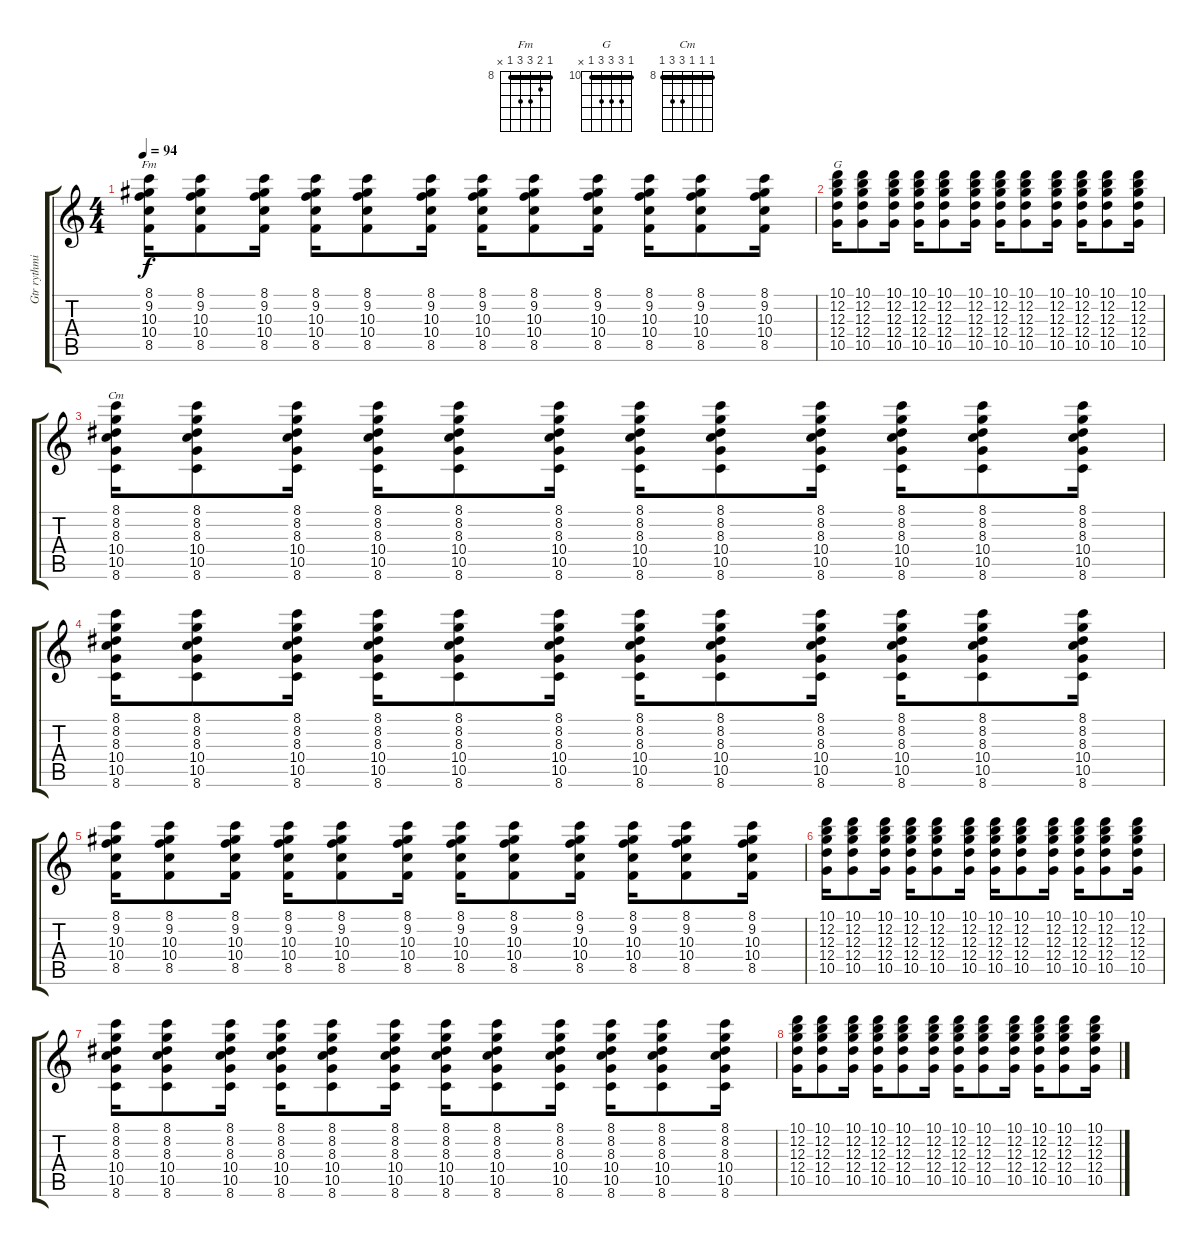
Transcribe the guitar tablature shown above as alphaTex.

\track ("Gtr rythmique" "Gtr rythmi") {instrument acousticguitarsteel}
\staff {score tabs}
\tuning (E4 B3 G3 D3 A2 E2) {hide}
\chord ("Fm" 8 9 10 10 8 x) {firstfret 8 barre 8}
\chord ("G" 10 12 12 12 10 x) {firstfret 10 barre 10}
\chord ("Cm" 8 8 8 10 10 8) {firstfret 8 barre 8}
\ts (4 4)
\tempo 94
\clef g2
\ks c
(8.1 9.2 10.3 10.4 8.5).16{ch "Fm" dy f} (8.1 9.2 10.3 10.4 8.5).8 (8.1 9.2 10.3 10.4 8.5).16 (8.1 9.2 10.3 10.4 8.5).16 (8.1 9.2 10.3 10.4 8.5).8 (8.1 9.2 10.3 10.4 8.5).16 (8.1 9.2 10.3 10.4 8.5).16 (8.1 9.2 10.3 10.4 8.5).8 (8.1 9.2 10.3 10.4 8.5).16 (8.1 9.2 10.3 10.4 8.5).16 (8.1 9.2 10.3 10.4 8.5).8 (8.1 9.2 10.3 10.4 8.5).16 |
(10.1 12.2 12.3 12.4 10.5).16{ch "G"} (10.1 12.2 12.3 12.4 10.5).8 (10.1 12.2 12.3 12.4 10.5).16 (10.1 12.2 12.3 12.4 10.5).16 (10.1 12.2 12.3 12.4 10.5).8 (10.1 12.2 12.3 12.4 10.5).16 (10.1 12.2 12.3 12.4 10.5).16 (10.1 12.2 12.3 12.4 10.5).8 (10.1 12.2 12.3 12.4 10.5).16 (10.1 12.2 12.3 12.4 10.5).16 (10.1 12.2 12.3 12.4 10.5).8 (10.1 12.2 12.3 12.4 10.5).16 |
(8.1 8.2 8.3 10.4 10.5 8.6).16{ch "Cm"} (8.1 8.2 8.3 10.4 10.5 8.6).8 (8.1 8.2 8.3 10.4 10.5 8.6).16 (8.1 8.2 8.3 10.4 10.5 8.6).16 (8.1 8.2 8.3 10.4 10.5 8.6).8 (8.1 8.2 8.3 10.4 10.5 8.6).16 (8.1 8.2 8.3 10.4 10.5 8.6).16 (8.1 8.2 8.3 10.4 10.5 8.6).8 (8.1 8.2 8.3 10.4 10.5 8.6).16 (8.1 8.2 8.3 10.4 10.5 8.6).16 (8.1 8.2 8.3 10.4 10.5 8.6).8 (8.1 8.2 8.3 10.4 10.5 8.6).16 |
(8.1 8.2 8.3 10.4 10.5 8.6).16 (8.1 8.2 8.3 10.4 10.5 8.6).8 (8.1 8.2 8.3 10.4 10.5 8.6).16 (8.1 8.2 8.3 10.4 10.5 8.6).16 (8.1 8.2 8.3 10.4 10.5 8.6).8 (8.1 8.2 8.3 10.4 10.5 8.6).16 (8.1 8.2 8.3 10.4 10.5 8.6).16 (8.1 8.2 8.3 10.4 10.5 8.6).8 (8.1 8.2 8.3 10.4 10.5 8.6).16 (8.1 8.2 8.3 10.4 10.5 8.6).16 (8.1 8.2 8.3 10.4 10.5 8.6).8 (8.1 8.2 8.3 10.4 10.5 8.6).16 |
(8.1 9.2 10.3 10.4 8.5).16 (8.1 9.2 10.3 10.4 8.5).8 (8.1 9.2 10.3 10.4 8.5).16 (8.1 9.2 10.3 10.4 8.5).16 (8.1 9.2 10.3 10.4 8.5).8 (8.1 9.2 10.3 10.4 8.5).16 (8.1 9.2 10.3 10.4 8.5).16 (8.1 9.2 10.3 10.4 8.5).8 (8.1 9.2 10.3 10.4 8.5).16 (8.1 9.2 10.3 10.4 8.5).16 (8.1 9.2 10.3 10.4 8.5).8 (8.1 9.2 10.3 10.4 8.5).16 |
(10.1 12.2 12.3 12.4 10.5).16 (10.1 12.2 12.3 12.4 10.5).8 (10.1 12.2 12.3 12.4 10.5).16 (10.1 12.2 12.3 12.4 10.5).16 (10.1 12.2 12.3 12.4 10.5).8 (10.1 12.2 12.3 12.4 10.5).16 (10.1 12.2 12.3 12.4 10.5).16 (10.1 12.2 12.3 12.4 10.5).8 (10.1 12.2 12.3 12.4 10.5).16 (10.1 12.2 12.3 12.4 10.5).16 (10.1 12.2 12.3 12.4 10.5).8 (10.1 12.2 12.3 12.4 10.5).16 |
(8.1 8.2 8.3 10.4 10.5 8.6).16 (8.1 8.2 8.3 10.4 10.5 8.6).8 (8.1 8.2 8.3 10.4 10.5 8.6).16 (8.1 8.2 8.3 10.4 10.5 8.6).16 (8.1 8.2 8.3 10.4 10.5 8.6).8 (8.1 8.2 8.3 10.4 10.5 8.6).16 (8.1 8.2 8.3 10.4 10.5 8.6).16 (8.1 8.2 8.3 10.4 10.5 8.6).8 (8.1 8.2 8.3 10.4 10.5 8.6).16 (8.1 8.2 8.3 10.4 10.5 8.6).16 (8.1 8.2 8.3 10.4 10.5 8.6).8 (8.1 8.2 8.3 10.4 10.5 8.6).16 |
(10.1 12.2 12.3 12.4 10.5).16 (10.1 12.2 12.3 12.4 10.5).8 (10.1 12.2 12.3 12.4 10.5).16 (10.1 12.2 12.3 12.4 10.5).16 (10.1 12.2 12.3 12.4 10.5).8 (10.1 12.2 12.3 12.4 10.5).16 (10.1 12.2 12.3 12.4 10.5).16 (10.1 12.2 12.3 12.4 10.5).8 (10.1 12.2 12.3 12.4 10.5).16 (10.1 12.2 12.3 12.4 10.5).16 (10.1 12.2 12.3 12.4 10.5).8 (10.1 12.2 12.3 12.4 10.5).16
